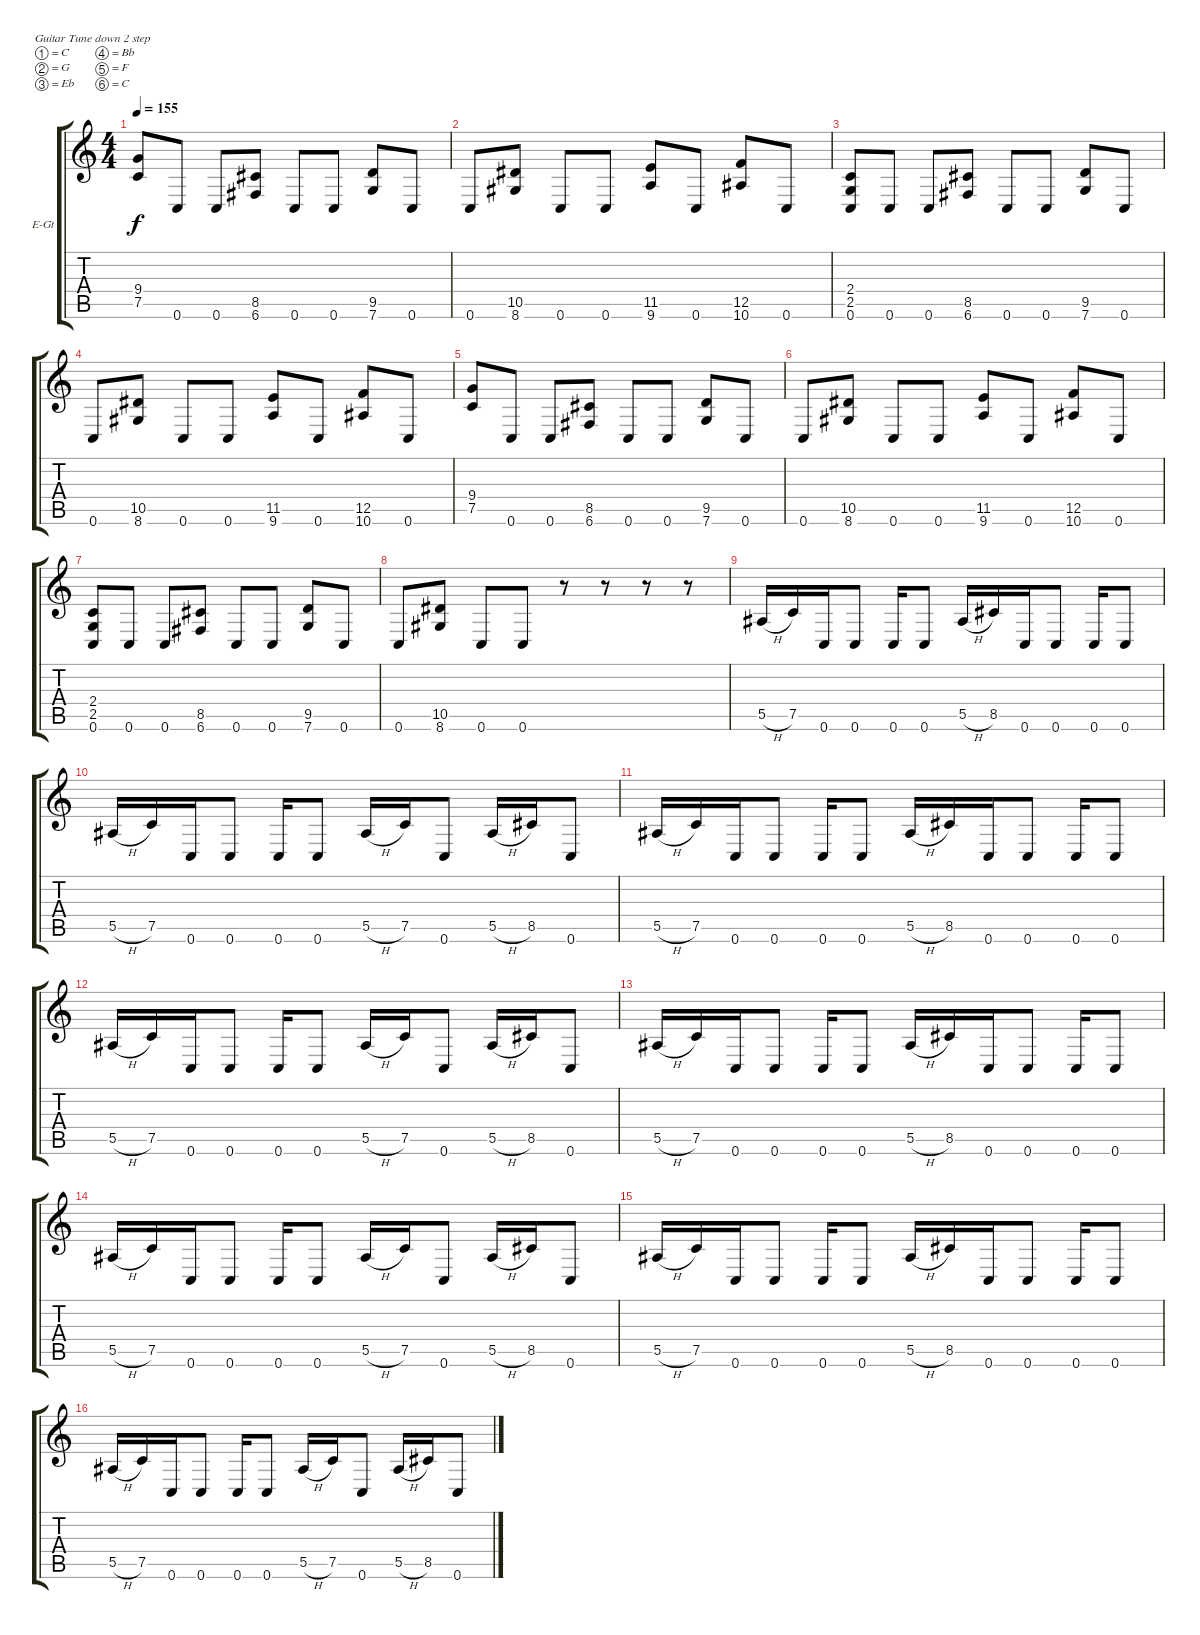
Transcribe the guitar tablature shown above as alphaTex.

\defaultSystemsLayout 4
\bracketExtendMode groupsimilarinstruments
\firstSystemTrackNameOrientation horizontal
\otherSystemsTrackNameOrientation horizontal
\track ("Christopherl Amott" "E-Gt") {instrument overdrivenguitar}
\staff {score tabs}
\tuning (C4 G3 Eb3 Bb2 F2 C2)
\ts (4 4)
\tempo 155
\clef g2
\ks c
(9.4 7.5).8{dy f} 0.6.8 0.6.8 (8.5 6.6).8 0.6.8 0.6.8 (9.5 7.6).8 0.6.8 |
0.6.8 (10.5 8.6).8 0.6.8 0.6.8 (11.5 9.6).8 0.6.8 (12.5 10.6).8 0.6.8 |
(2.4 2.5 0.6).8 0.6.8 0.6.8 (8.5 6.6).8 0.6.8 0.6.8 (9.5 7.6).8 0.6.8 |
0.6.8 (10.5 8.6).8 0.6.8 0.6.8 (11.5 9.6).8 0.6.8 (12.5 10.6).8 0.6.8 |
(9.4 7.5).8 0.6.8 0.6.8 (8.5 6.6).8 0.6.8 0.6.8 (9.5 7.6).8 0.6.8 |
0.6.8 (10.5 8.6).8 0.6.8 0.6.8 (11.5 9.6).8 0.6.8 (12.5 10.6).8 0.6.8 |
(2.4 2.5 0.6).8 0.6.8 0.6.8 (8.5 6.6).8 0.6.8 0.6.8 (9.5 7.6).8 0.6.8 |
0.6.8 (10.5 8.6).8 0.6.8 0.6.8 r.8 r.8 r.8 r.8 |
5.5{h}.16 7.5.16 0.6.16 0.6.8 0.6.16 0.6.8 5.5{h}.16 8.5.16 0.6.16 0.6.8 0.6.16 0.6.8 |
5.5{h}.16 7.5.16 0.6.16 0.6.8 0.6.16 0.6.8 5.5{h}.16 7.5.16 0.6.8 5.5{h}.16 8.5.16 0.6.8 |
5.5{h}.16 7.5.16 0.6.16 0.6.8 0.6.16 0.6.8 5.5{h}.16 8.5.16 0.6.16 0.6.8 0.6.16 0.6.8 |
5.5{h}.16 7.5.16 0.6.16 0.6.8 0.6.16 0.6.8 5.5{h}.16 7.5.16 0.6.8 5.5{h}.16 8.5.16 0.6.8 |
5.5{h}.16 7.5.16 0.6.16 0.6.8 0.6.16 0.6.8 5.5{h}.16 8.5.16 0.6.16 0.6.8 0.6.16 0.6.8 |
5.5{h}.16 7.5.16 0.6.16 0.6.8 0.6.16 0.6.8 5.5{h}.16 7.5.16 0.6.8 5.5{h}.16 8.5.16 0.6.8 |
5.5{h}.16 7.5.16 0.6.16 0.6.8 0.6.16 0.6.8 5.5{h}.16 8.5.16 0.6.16 0.6.8 0.6.16 0.6.8 |
5.5{h}.16 7.5.16 0.6.16 0.6.8 0.6.16 0.6.8 5.5{h}.16 7.5.16 0.6.8 5.5{h}.16 8.5.16 0.6.8
